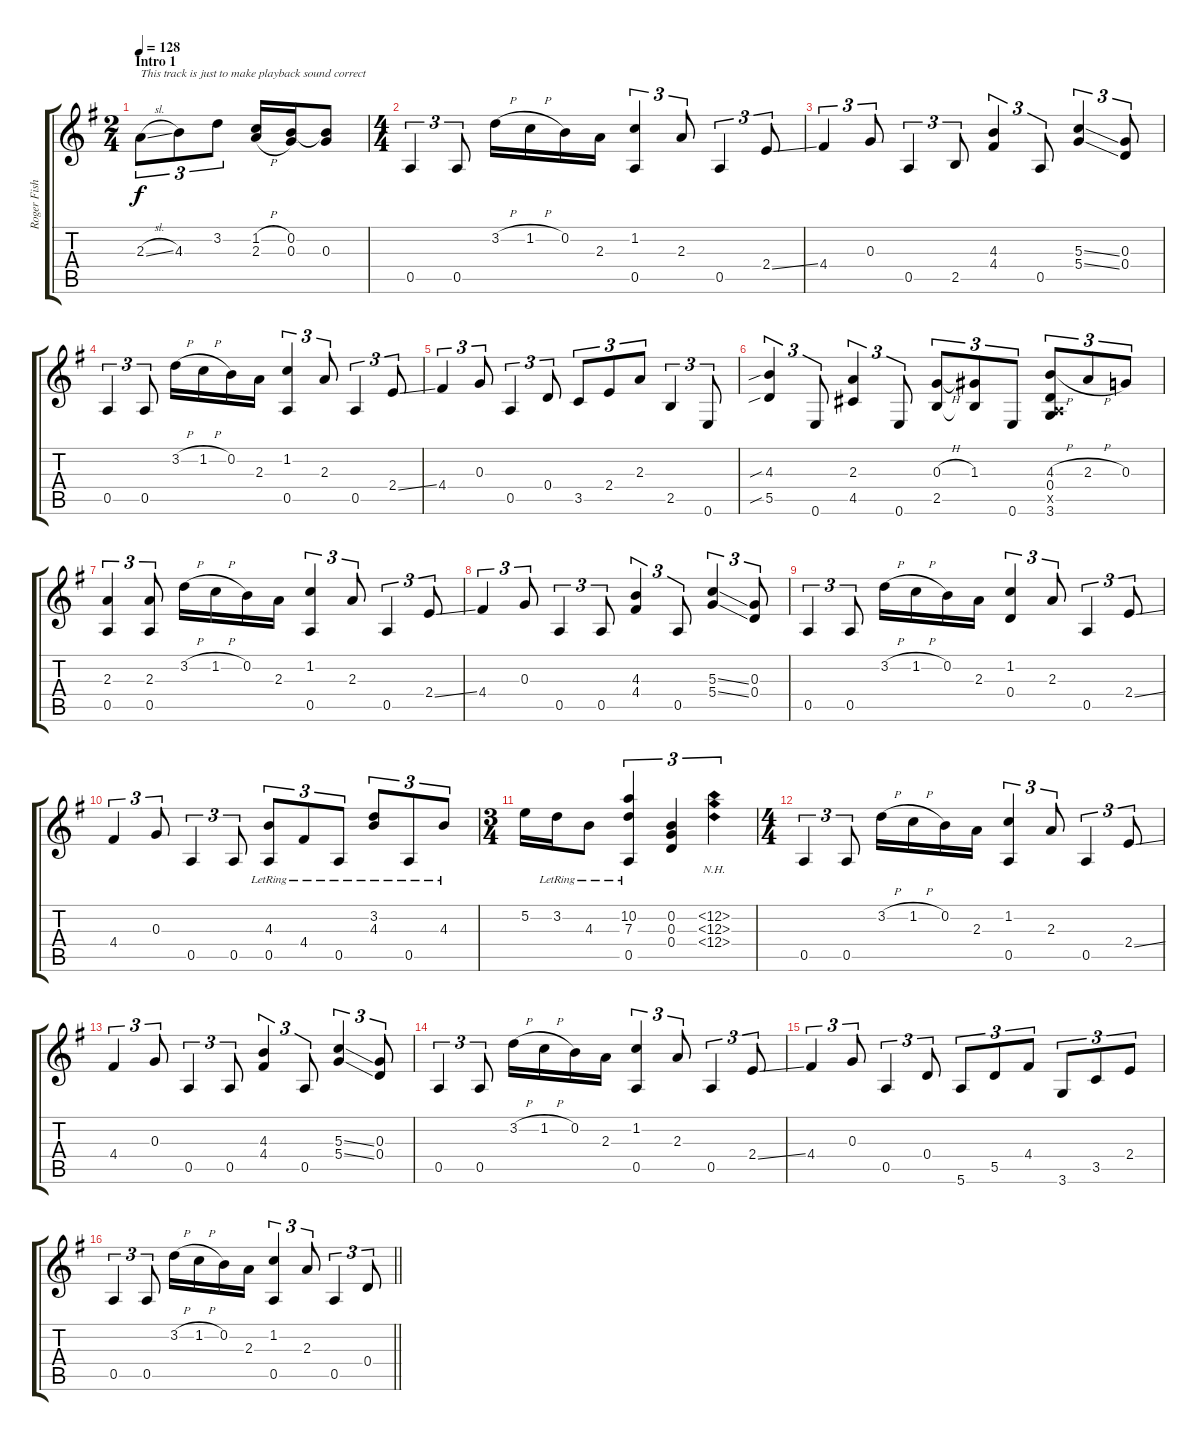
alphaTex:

\track ("Roger Fisher" "Roger Fish") {instrument overdrivenguitar}
\staff {score tabs}
\tuning (E4 B3 G3 D3 A2 E2) {hide}
\ts (2 4)
\section ("" "Intro 1")
\tempo 128
\tempo 148
\tempo 128
\clef g2
\ks g
2.3{sl}.8{tu (3 2) txt "This track is just to make playback sound correct" dy f volume 8 instrument acousticguitarsteel} 4.3.8{tu (3 2)} 3.2.8{tu (3 2)} (1.2{h} 2.3{h}).16 (0.2 0.3).16 (0.2{t} 0.3).8 |
\ts (4 4)
0.5.4{tu (3 2)} 0.5.8{tu (3 2)} 3.2{h}.16 1.2{h}.16 0.2.16 2.3.16 (1.2 0.5).4{tu (3 2)} 2.3.8{tu (3 2)} 0.5.4{tu (3 2)} 2.4{ss}.8{tu (3 2)} |
4.4.4{tu (3 2)} 0.3.8{tu (3 2)} 0.5.4{tu (3 2)} 2.5.8{tu (3 2)} (4.3 4.4).4{tu (3 2)} 0.5.8{tu (3 2)} (5.3{ss} 5.4{ss}).4{tu (3 2)} (0.3 0.4).8{tu (3 2)} |
0.5.4{tu (3 2)} 0.5.8{tu (3 2)} 3.2{h}.16 1.2{h}.16 0.2.16 2.3.16 (1.2 0.5).4{tu (3 2)} 2.3.8{tu (3 2)} 0.5.4{tu (3 2)} 2.4{ss}.8{tu (3 2)} |
4.4.4{tu (3 2)} 0.3.8{tu (3 2)} 0.5.4{tu (3 2)} 0.4.8{tu (3 2)} 3.5.8{tu (3 2)} 2.4.8{tu (3 2)} 2.3.8{tu (3 2)} 2.5.4{tu (3 2)} 0.6.8{tu (3 2)} |
(4.3{sib} 5.5{sib}).4{tu (3 2)} 0.6.8{tu (3 2)} (2.3 4.5).4{tu (3 2)} 0.6.8{tu (3 2)} (0.3{h} 2.5).8{tu (3 2)} (1.3 2.5{t}).8{tu (3 2)} 0.6.8{tu (3 2)} (4.3{h} 0.4 0.5{x} 3.6).8{tu (3 2)} 2.3{h}.8{tu (3 2)} 0.3.8{tu (3 2)} |
(2.3 0.5).4{tu (3 2)} (2.3 0.5).8{tu (3 2)} 3.2{h}.16 1.2{h}.16 0.2.16 2.3.16 (1.2 0.5).4{tu (3 2)} 2.3.8{tu (3 2)} 0.5.4{tu (3 2)} 2.4{ss}.8{tu (3 2)} |
4.4.4{tu (3 2)} 0.3.8{tu (3 2)} 0.5.4{tu (3 2)} 0.5.8{tu (3 2)} (4.3 4.4).4{tu (3 2)} 0.5.8{tu (3 2)} (5.3{ss} 5.4{ss}).4{tu (3 2)} (0.3 0.4).8{tu (3 2)} |
0.5.4{tu (3 2)} 0.5.8{tu (3 2)} 3.2{h}.16 1.2{h}.16 0.2.16 2.3.16 (1.2 0.4).4{tu (3 2)} 2.3.8{tu (3 2)} 0.5.4{tu (3 2)} 2.4{ss}.8{tu (3 2)} |
4.4.4{tu (3 2)} 0.3.8{tu (3 2)} 0.5.4{tu (3 2)} 0.5.8{tu (3 2)} (4.3{lr} 0.5{lr}).8{tu (3 2)} 4.4{lr}.8{tu (3 2)} 0.5{lr}.8{tu (3 2)} (3.2{lr} 4.3{lr}).8{tu (3 2)} 0.5{lr}.8{tu (3 2)} 4.3{lr}.8{tu (3 2)} |
\ts (3 4)
5.2.16 3.2{lr}.16 4.3{lr}.8 (10.2 7.3 0.5{lr}).4{tu (3 2)} (0.2 0.3 0.4).4{tu (3 2)} (12.2{nh} 12.3{nh} 12.4{nh}).4{tu (3 2)} |
\ts (4 4)
0.5.4{tu (3 2)} 0.5.8{tu (3 2)} 3.2{h}.16 1.2{h}.16 0.2.16 2.3.16 (1.2 0.5).4{tu (3 2)} 2.3.8{tu (3 2)} 0.5.4{tu (3 2)} 2.4{ss}.8{tu (3 2)} |
4.4.4{tu (3 2)} 0.3.8{tu (3 2)} 0.5.4{tu (3 2)} 0.5.8{tu (3 2)} (4.3 4.4).4{tu (3 2)} 0.5.8{tu (3 2)} (5.3{ss} 5.4{ss}).4{tu (3 2)} (0.3 0.4).8{tu (3 2)} |
0.5.4{tu (3 2)} 0.5.8{tu (3 2)} 3.2{h}.16 1.2{h}.16 0.2.16 2.3.16 (1.2 0.5).4{tu (3 2)} 2.3.8{tu (3 2)} 0.5.4{tu (3 2)} 2.4{ss}.8{tu (3 2)} |
4.4.4{tu (3 2)} 0.3.8{tu (3 2)} 0.5.4{tu (3 2)} 0.4.8{tu (3 2)} 5.6.8{tu (3 2)} 5.5.8{tu (3 2)} 4.4.8{tu (3 2)} 3.6.8{tu (3 2)} 3.5.8{tu (3 2)} 2.4.8{tu (3 2)} |
\barLineRight lightlight
0.5.4{tu (3 2)} 0.5.8{tu (3 2)} 3.2{h}.16 1.2{h}.16 0.2.16 2.3.16 (1.2 0.5).4{tu (3 2)} 2.3.8{tu (3 2)} 0.5.4{tu (3 2)} 0.4.8{tu (3 2)}
